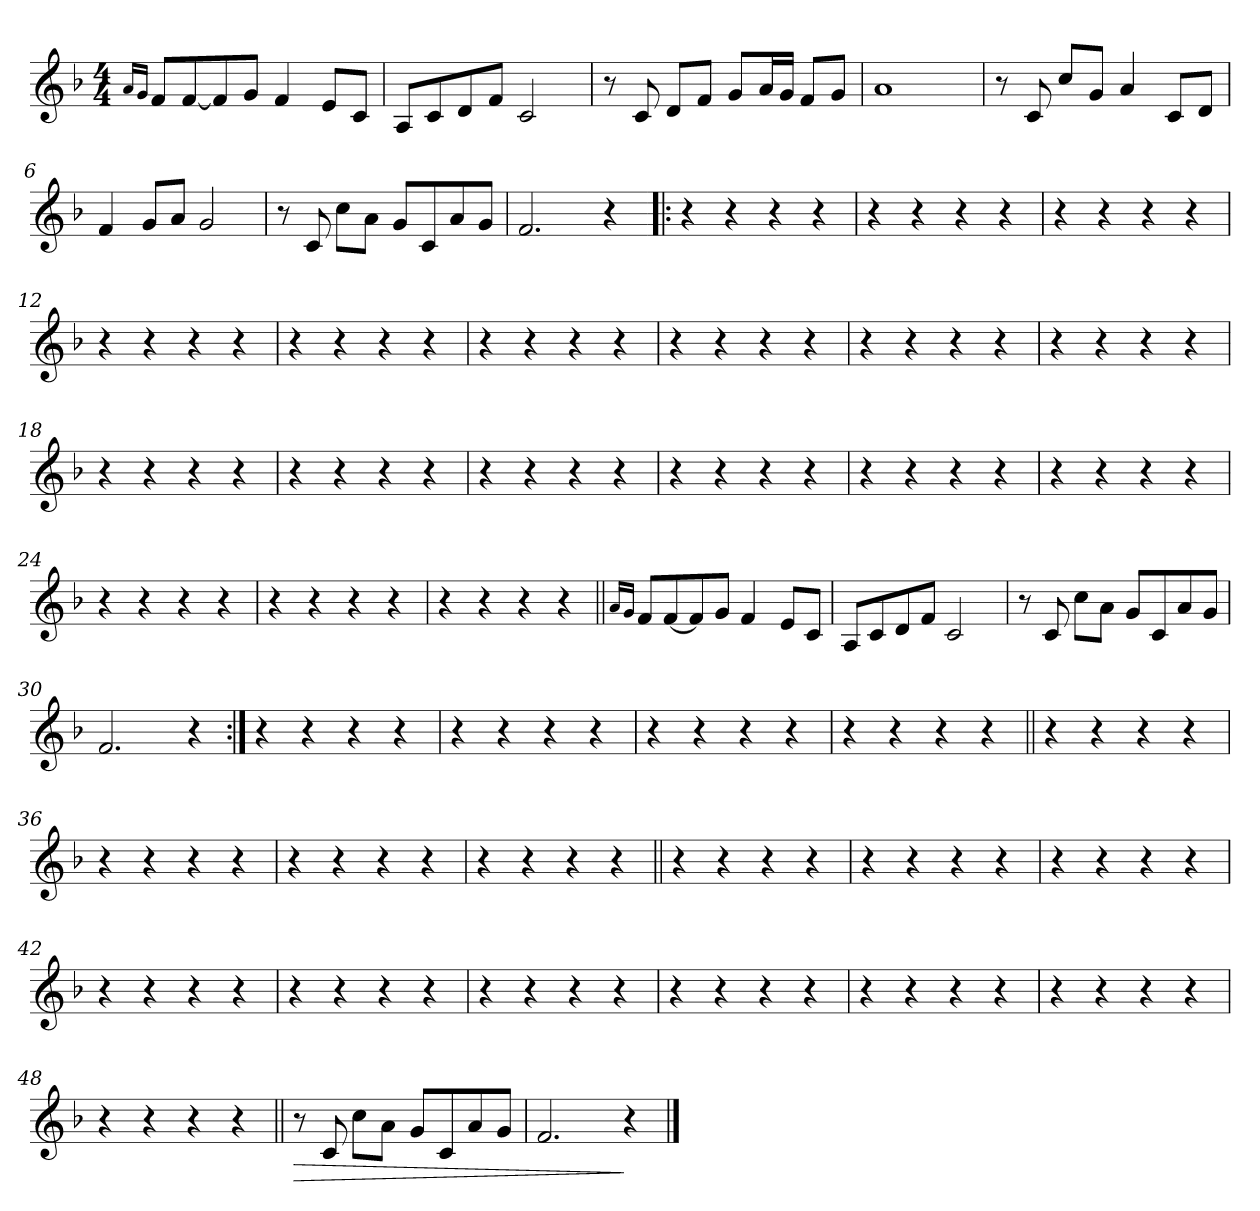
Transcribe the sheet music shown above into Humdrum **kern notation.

**kern	**dynam
*part1	*part1
*staff1	*staff1
!!LO:PB:g=z
*clefG2	*
*k[b-]	*
*F:	*
*M4/4	*
*MM83	*
=1	=1
16qai/LL	.
16qgi/JJ	.
8fi/L	.
[<8fi/	.
8fi/]	.
8gi/J	.
4fi/	.
8ei/L	.
8ci/J	.
=2	=2
8Ai/L	.
8ci/	.
8di/	.
8fi/J	.
2ci/	.
=3	=3
8r	.
8ci/	.
8di/L	.
8fi/J	.
8gi/L	.
16ai/L	.
16gi/JJ	.
8fi/L	.
8gi/J	.
=4	=4
1ai	.
=5	=5
8r	.
8ci/	.
8cci/L	.
8gi/J	.
4ai/	.
8ci/L	.
8di/J	.
!!LO:LB:g=z
=6	=6
4fi/	.
8gi/L	.
8ai/J	.
2gi/	.
=7	=7
8r	.
8ci/	.
8cci\L	.
8ai\J	.
8gi/L	.
8ci/	.
8ai/	.
8gi/J	.
=8	=8
2.fi/	.
4r	.
=9!|:	=9!|:
4r	.
4r	.
4r	.
4r	.
=10	=10
4r	.
4r	.
4r	.
4r	.
=11	=11
4r	.
4r	.
4r	.
4r	.
!!LO:LB:g=z
=12	=12
4r	.
4r	.
4r	.
4r	.
=13	=13
4r	.
4r	.
4r	.
4r	.
=14	=14
4r	.
4r	.
4r	.
4r	.
=15	=15
4r	.
4r	.
4r	.
4r	.
=16	=16
4r	.
4r	.
4r	.
4r	.
=17	=17
4r	.
4r	.
4r	.
4r	.
!!LO:LB:g=z
=18	=18
4r	.
4r	.
4r	.
4r	.
=19	=19
4r	.
4r	.
4r	.
4r	.
=20	=20
4r	.
4r	.
4r	.
4r	.
=21	=21
4r	.
4r	.
4r	.
4r	.
=22	=22
4r	.
4r	.
4r	.
4r	.
=23	=23
4r	.
4r	.
4r	.
4r	.
!!LO:LB:g=z
=24	=24
4r	.
4r	.
4r	.
4r	.
=25	=25
4r	.
4r	.
4r	.
4r	.
=26	=26
4r	.
4r	.
4r	.
4r	.
=27||	=27||
16qai/LL	.
16qgi/JJ	.
8fi/L	.
[<8fi/	.
8fi/]	.
8gi/J	.
4fi/	.
8ei/L	.
8ci/J	.
=28	=28
8Ai/L	.
8ci/	.
8di/	.
8fi/J	.
2ci/	.
!!LO:LB:g=z
=29	=29
8r	.
8ci/	.
8cci\L	.
8ai\J	.
8gi/L	.
8ci/	.
8ai/	.
8gi/J	.
=30	=30
2.fi/	.
4r	.
=31:|!	=31:|!
4r	.
4r	.
4r	.
4r	.
=32	=32
4r	.
4r	.
4r	.
4r	.
=33	=33
4r	.
4r	.
4r	.
4r	.
=34	=34
4r	.
4r	.
4r	.
4r	.
!!LO:LB:g=z
=35||	=35||
4r	.
4r	.
4r	.
4r	.
=36	=36
4r	.
4r	.
4r	.
4r	.
=37	=37
4r	.
4r	.
4r	.
4r	.
=38	=38
4r	.
4r	.
4r	.
4r	.
=39||	=39||
4r	.
4r	.
4r	.
4r	.
=40	=40
4r	.
4r	.
4r	.
4r	.
!!LO:LB:g=z
=41	=41
4r	.
4r	.
4r	.
4r	.
=42	=42
4r	.
4r	.
4r	.
4r	.
=43	=43
4r	.
4r	.
4r	.
4r	.
=44	=44
4r	.
4r	.
4r	.
4r	.
=45	=45
4r	.
4r	.
4r	.
4r	.
!!LO:LB:g=z
=46	=46
4r	.
4r	.
4r	.
4r	.
=47	=47
4r	.
4r	.
4r	.
4r	.
=48	=48
4r	.
4r	.
4r	.
4r	.
=49||	=49||
!	!LO:HP:b
8r	>
8ci/	.
8cci\L	.
8ai\J	.
8gi/L	.
8ci/	.
8ai/	.
8gi/J	.
=50	=50
2.fi/	.
4r	]
==	==
*-	*-
